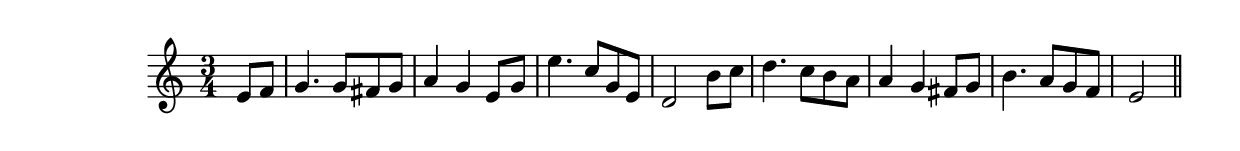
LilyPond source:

\version "2.19.49"
%{\header {
  title = "Kevin Barry (Ireland)" % 1920
  composer = "anonymous"
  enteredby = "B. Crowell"
}%}
\score{{\key c \major
\time 3/4
%{\tempo 4=100
%}\relative c' {
  \partial 4
  e8 f |
  g4. g8 fis g | a4 g e8 g | e'4. c8 g e | d2 b'8 c | d4. c8 b a | a4 g fis8 g | b4. a8 g f | e2
  \bar "||"
}

}}